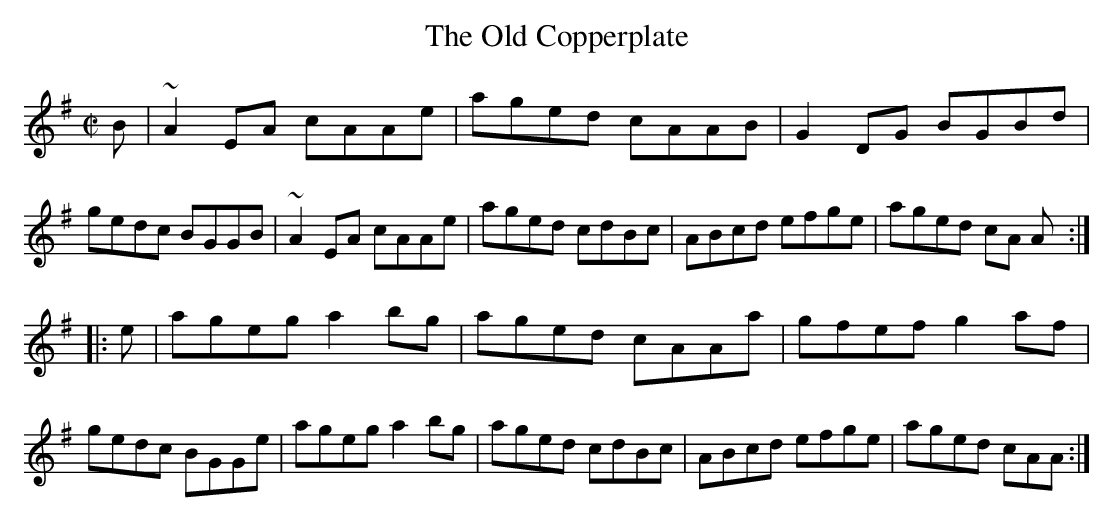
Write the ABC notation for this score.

X:1
T:Old Copperplate, The
M:C|
E:14
K:ADor
\medskip
B|~A2 EA cAAe|aged cAAB|G2 DG BGBd|gedc BGGB|~A2 EA cAAe|aged cdBc|ABcd efge|\
aged cA A:|*
|:e|ageg a2 bg|aged cAAa|gfef g2 af|gedc BGGe|ageg a2 bg|aged cdBc|\
ABcd efge|aged cAA:|**
